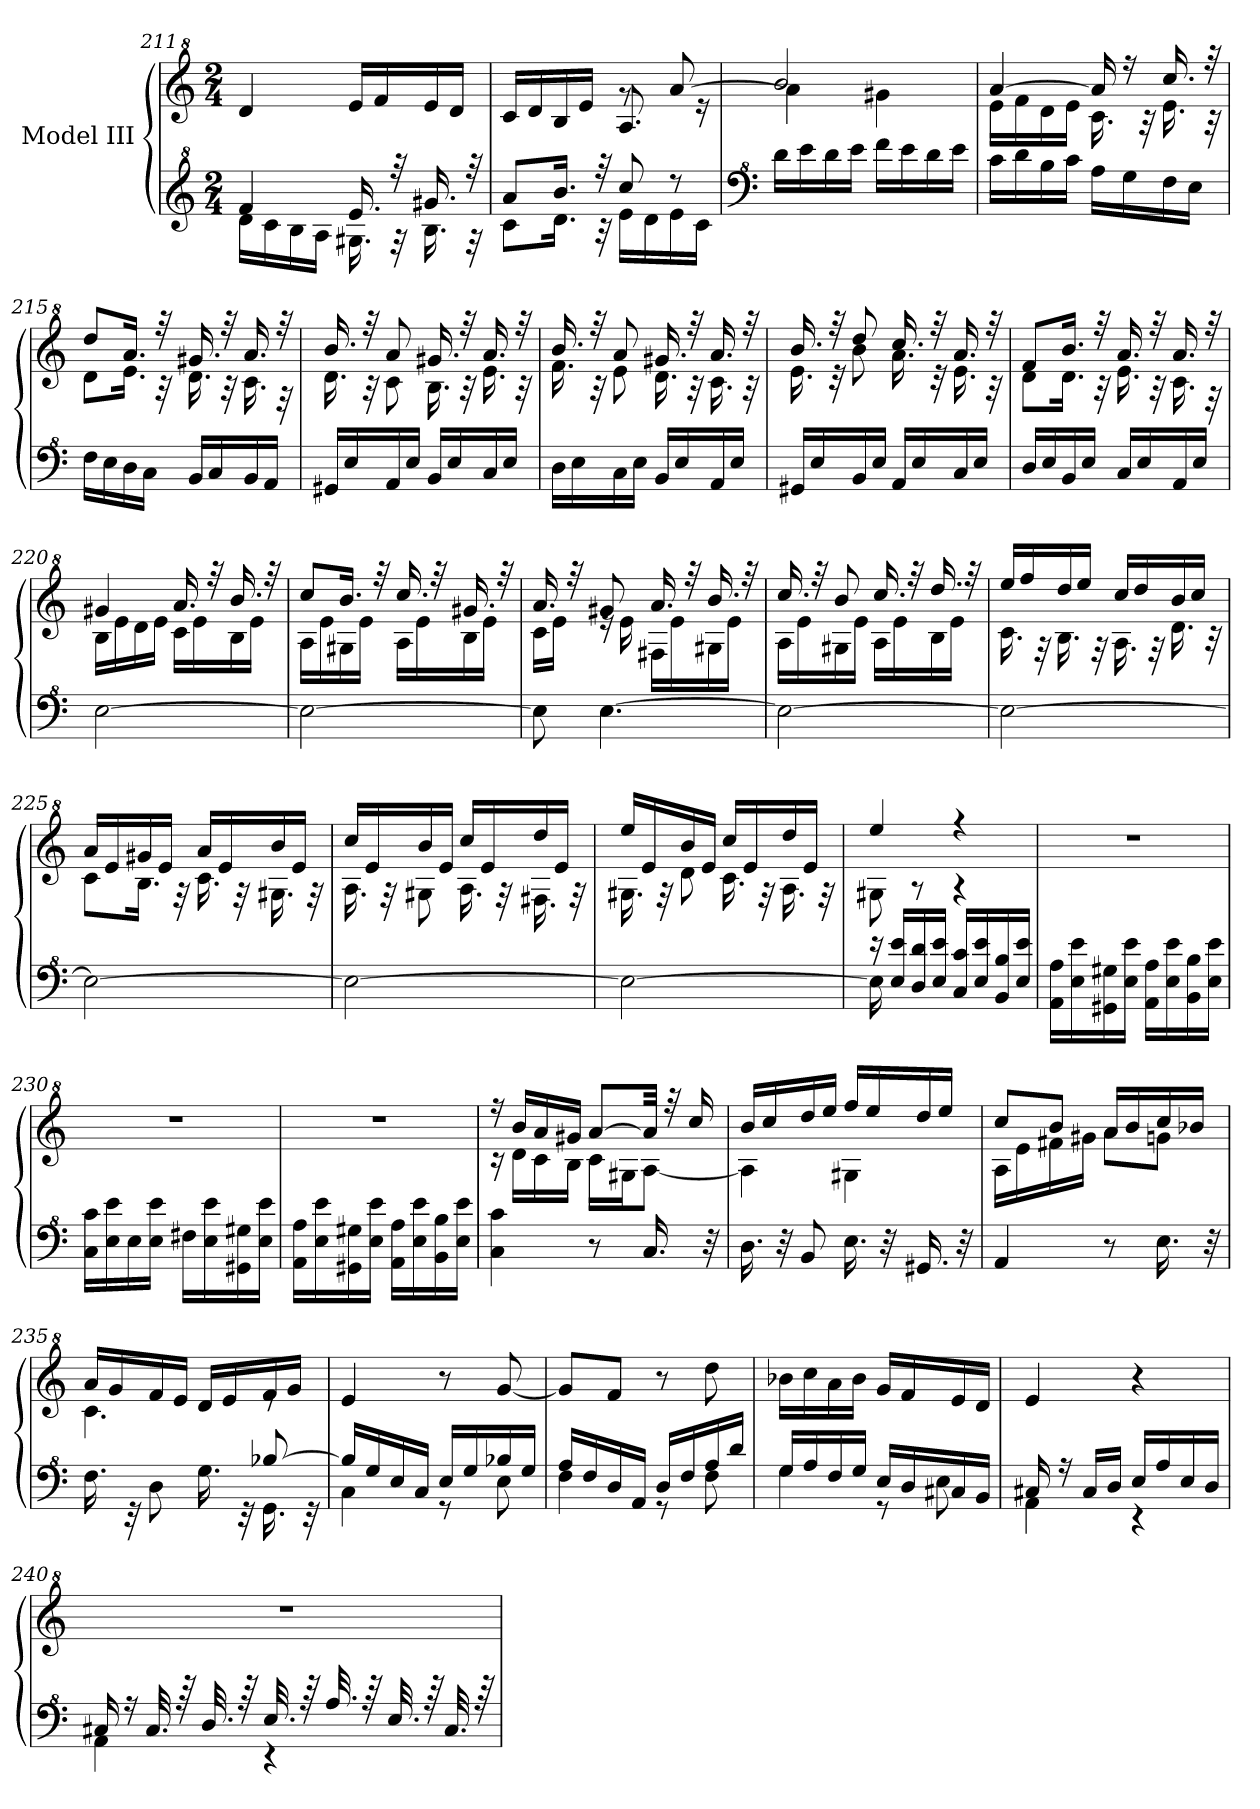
**kern	**kern
*part1	*part1
*staff2	*staff1
*I"Model III	*
*clefG^2	*clefG^2
*k[]	*k[]
*M2/4	*M2/4
=211	=211
*^	*
4ff/	16dd\LL	4dd/
.	16cc\	.
.	16b\	.
.	16a\JJ	.
16.ee/	16.g#X\	16ee/LL
.	.	16ff/
32r	32r	.
16.gg#X/	16.b\	16ee/
.	.	16dd/JJ
32r	32r	.
!!LO:PB:g=z
=212	=212	=212
*	*	*^
8aa/L	8cc\L	16cc/LL	4ryy
.	.	16dd/	.
16.bb/Jk	16.dd\Jk	16b/	.
.	.	16ee/JJ	.
32r	32r	.	.
8ccc/	16ee\LL	8rgg	8.a/
.	16dd\	.	.
8r	16ee\	[8aa/	.
.	16cc\JJ	.	16ree
*v	*v	*	*
=213	=213	=213
*clefF^4	*	*
16dd\LL	2bb/	4aa\]
16ee\	.	.
16dd\	.	.
16ee\JJ	.	.
16ff\LL	.	4gg#X\
16ee\	.	.
16dd\	.	.
16ee\JJ	.	.
=214	=214	=214
16cc\LL	[4aa/	16ee\LL
16dd\	.	16ff\
16b\	.	16dd\
16cc\JJ	.	16ee\JJ
16a\LL	16aa/]	16.cc\
16g\	16r	.
.	.	32r
16f\	16.ccc/	16.ee\
16e\JJ	.	.
.	32r	32r
=215	=215	=215
16f\LL	8ddd/L	8dd\L
16e\	.	.
16d\	16.aa/Jk	16.ee\Jk
16c\JJ	.	.
.	32r	32r
16B/LL	16.gg#X/	16.dd\
16c/	.	.
.	32r	32r
16B/	16.aa/	16.cc\
16A/JJ	.	.
.	32r	32r
!!LO:LB:g=z	!!
=216	=216	=216
16G#X/LL	16.bb/	16.dd\
16e/	.	.
.	32r	32r
16A/	8aa/	8cc\
16e/JJ	.	.
16B/LL	16.gg#X/	16.b\
16e/	.	.
.	32r	32r
16c/	16.aa/	16.ee\
16e/JJ	.	.
.	32r	32r
=217	=217	=217
16d\LL	16.bb/	16.ff\
16e\	.	.
.	32r	32r
16c\	8aa/	8ee\
16e\JJ	.	.
16B/LL	16.gg#X/	16.dd\
16e/	.	.
.	32r	32r
16A/	16.aa/	16.cc\
16e/JJ	.	.
.	32r	32r
=218	=218	=218
16G#X/LL	16.bb/	16.ee\
16e/	.	.
.	32r	32r
16B/	8ddd/	8bb\
16e/JJ	.	.
16A/LL	16.ccc/	16.aa\
16e/	.	.
.	32r	32r
16c/	16.aa/	16.ee\
16e/JJ	.	.
.	32r	32r
=219	=219	=219
16d/LL	8ff/L	8dd\L
16e/	.	.
16B/	16.bb/Jk	16.dd\Jk
16e/JJ	.	.
.	32r	32r
16c/LL	16.aa/	16.ee\
16e/	.	.
.	32r	32r
16A/	16.aa/	16.cc\
16e/JJ	.	.
.	32r	32r
!!LO:LB:g=z	!!
=220	=220	=220
[2e\	4gg#X/	16b\LL
.	.	16ee\
.	.	16dd\
.	.	16ee\JJ
.	16.aa/	16cc\LL
.	.	16ee\
.	32r	.
.	16.bb/	16b\
.	.	16ee\JJ
.	32r	.
=221	=221	=221
2e\_	8ccc/L	16a\LL
.	.	16ee\
.	16.bb/Jk	16g#X\
.	.	16ee\JJ
.	32r	.
.	16.ccc/	16a\LL
.	.	16ee\
.	32r	.
.	16.gg#X/	16b\
.	.	16ee\JJ
.	32r	.
=222	=222	=222
8e\]	16.aa/	16cc\LL
.	.	16ee\JJ
.	32r	.
[4.e\	8gg#X/	16ree
.	.	16ee\
.	16.aa/	16f#X\LL
.	.	16ee\
.	32r	.
.	16.bb/	16g#X\
.	.	16ee\JJ
.	32r	.
!!LO:LB:g=z	!!
=223	=223	=223
2e\_	16.ccc/	16a\LL
.	.	16ee\
.	32r	.
.	8bb/	16g#X\
.	.	16ee\JJ
.	16.ccc/	16a\LL
.	.	16ee\
.	32r	.
.	16.ddd/	16b\
.	.	16ee\JJ
.	32r	.
=224	=224	=224
2e\_	16eee/LL	16.cc\
.	16fff/	.
.	.	32r
.	16ddd/	16.b\
.	16eee/JJ	.
.	.	32r
.	16ccc/LL	16.a\
.	16ddd/	.
.	.	32r
.	16bb/	16.dd\
.	16ccc/JJ	.
.	.	32r
=225	=225	=225
2e\_	16aa/LL	8cc\L
.	16ee/	.
.	16gg#X/	16.b\Jk
.	16ee/JJ	.
.	.	32r
.	16aa/LL	16.cc\
.	16ee/	.
.	.	32r
.	16bb/	16.g#X\
.	16ee/JJ	.
.	.	32r
!!LO:LB:g=z	!!
=226	=226	=226
2e\_	16ccc/LL	16.a\
.	16ee/	.
.	.	32r
.	16bb/	8g#X\
.	16ee/JJ	.
.	16ccc/LL	16.a\
.	16ee/	.
.	.	32r
.	16ddd/	16.f#X\
.	16ee/JJ	.
.	.	32r
=227	=227	=227
*	*MM100	*
2e\_	16eee/LL	16.g#X\
.	16ee/	.
.	.	32r
.	16bb/	8dd\
.	16ee/JJ	.
*	*MM92	*
.	16ccc/LL	16.cc\
.	16ee/	.
.	.	32r
.	16ddd/	16.a\
.	16ee/JJ	.
.	.	32r
=228	=228	=228
*	*MM72	*
*^	*	*
16r	16e\]	4eee/	8g#X\
16e/ 16ee/LL	4..ryy	.	.
16d/ 16dd/	.	.	8r
16e/ 16ee/JJ	.	.	.
16c/ 16cc/LL	.	4r	4r
16e/ 16ee/	.	.	.
16B/ 16b/	.	.	.
16e/ 16ee/JJ	.	.	.
*v	*v	*	*
*	*v	*v
!!LO:PB:g=z
=229	=229
16A\ 16a\LL	2r
16e\ 16ee\	.
16G#X\ 16g#X\	.
16e\ 16ee\JJ	.
16A\ 16a\LL	.
16e\ 16ee\	.
16B\ 16b\	.
16e\ 16ee\JJ	.
=230	=230
16c\ 16cc\LL	2r
16e\ 16ee\	.
16e\	.
16e\ 16ee\JJ	.
16f#X\LL	.
16e\ 16ee\	.
16G#X\ 16g#X\	.
16e\ 16ee\JJ	.
=231	=231
16A\ 16a\LL	2r
16e\ 16ee\	.
16G#X\ 16g#X\	.
16e\ 16ee\JJ	.
16A\ 16a\LL	.
16e\ 16ee\	.
16B\ 16b\	.
16e\ 16ee\JJ	.
=232	=232
*	*^
4c\ 4cc\	16r	16r
*	*MM108	*
.	16bb/LL	16dd\LL
.	16aa/	16cc\
.	16gg#X/JJ	16b\JJ
8r	[8aa/L	16cc\LL
.	.	16g#X\J
16.c/	32aa/Jkk]	[8a\J
.	32r	.
.	16ccc/	.
32r	.	.
!!LO:LB:g=z	!!
=233	=233	=233
16.d\	16bb/LL	4a\]
.	16ccc/	.
32r	.	.
8B/	16ddd/	.
.	16eee/JJ	.
16.e\	16fff/LL	4g#X\
.	16eee/	.
32r	.	.
16.G#X/	16ddd/	.
.	16eee/JJ	.
32r	.	.
=234	=234	=234
4A/	8ccc/L	16a\LL
.	.	16ee\
.	8bb/J	16ff#X\
.	.	16gg#X\JJ
8r	16aa/LL	8aa\L
.	16bb/	.
16.e\	16ccc/	8ggn\J
.	16bb-X/JJ	.
32r	.	.
=235	=235	=235
*^	*	*
16.f\	4.ryy	16aa/LL	4.cc\
.	.	16gg/	.
32rE	.	.	.
8d\	.	16ff/	.
.	.	16ee/JJ	.
16.g\	.	16dd/LL	.
.	.	16ee/	.
32rE	.	.	.
[8b-X/	16.G\	16ff/	8ree
.	.	16gg/JJ	.
.	32r	.	.
*	*	*v	*v
=236	=236	=236
16b-/LL]	4c\	4ee/
16g/	.	.
16e/	.	.
16c/JJ	.	.
16e/LL	8r	8r
16g/	.	.
16b-X/	8e\	[8gg/
16g/JJ	.	.
!!LO:LB:g=z
=237	=237	=237
16a/LL	4f\	8gg/L]
16f/	.	.
16d/	.	8ff/J
16A/JJ	.	.
16d/LL	8r	8r
16f/	.	.
16a/	8f\	8ddd\
16dd/JJ	.	.
=238	=238	=238
16g/LL	4g\	16bb-X\LL
16a/	.	16ccc\
16f/	.	16aa\
16g/JJ	.	16bb-\JJ
16e/LL	8r	16gg/LL
16d/	.	16ff/
16c#X/	8e\	16ee/
16B/JJ	.	16dd/JJ
=239	=239	=239
16c#X/	4A\	4ee/
16r	.	.
16c#/LL	.	.
16d/JJ	.	.
16e/LL	4r	4r
16a/	.	.
16e/	.	.
16d/JJ	.	.
!!LO:LB:g=z
=240	=240	=240
16c#X/	4A\	2r
16r	.	.
32.c#/	.	.
64r	.	.
32.d/	.	.
64r	.	.
32.e/	4r	.
64r	.	.
32.a/	.	.
64r	.	.
32.e/	.	.
64r	.	.
32.c#/	.	.
64r	.	.
*v	*v	*
=	=
*-	*-
